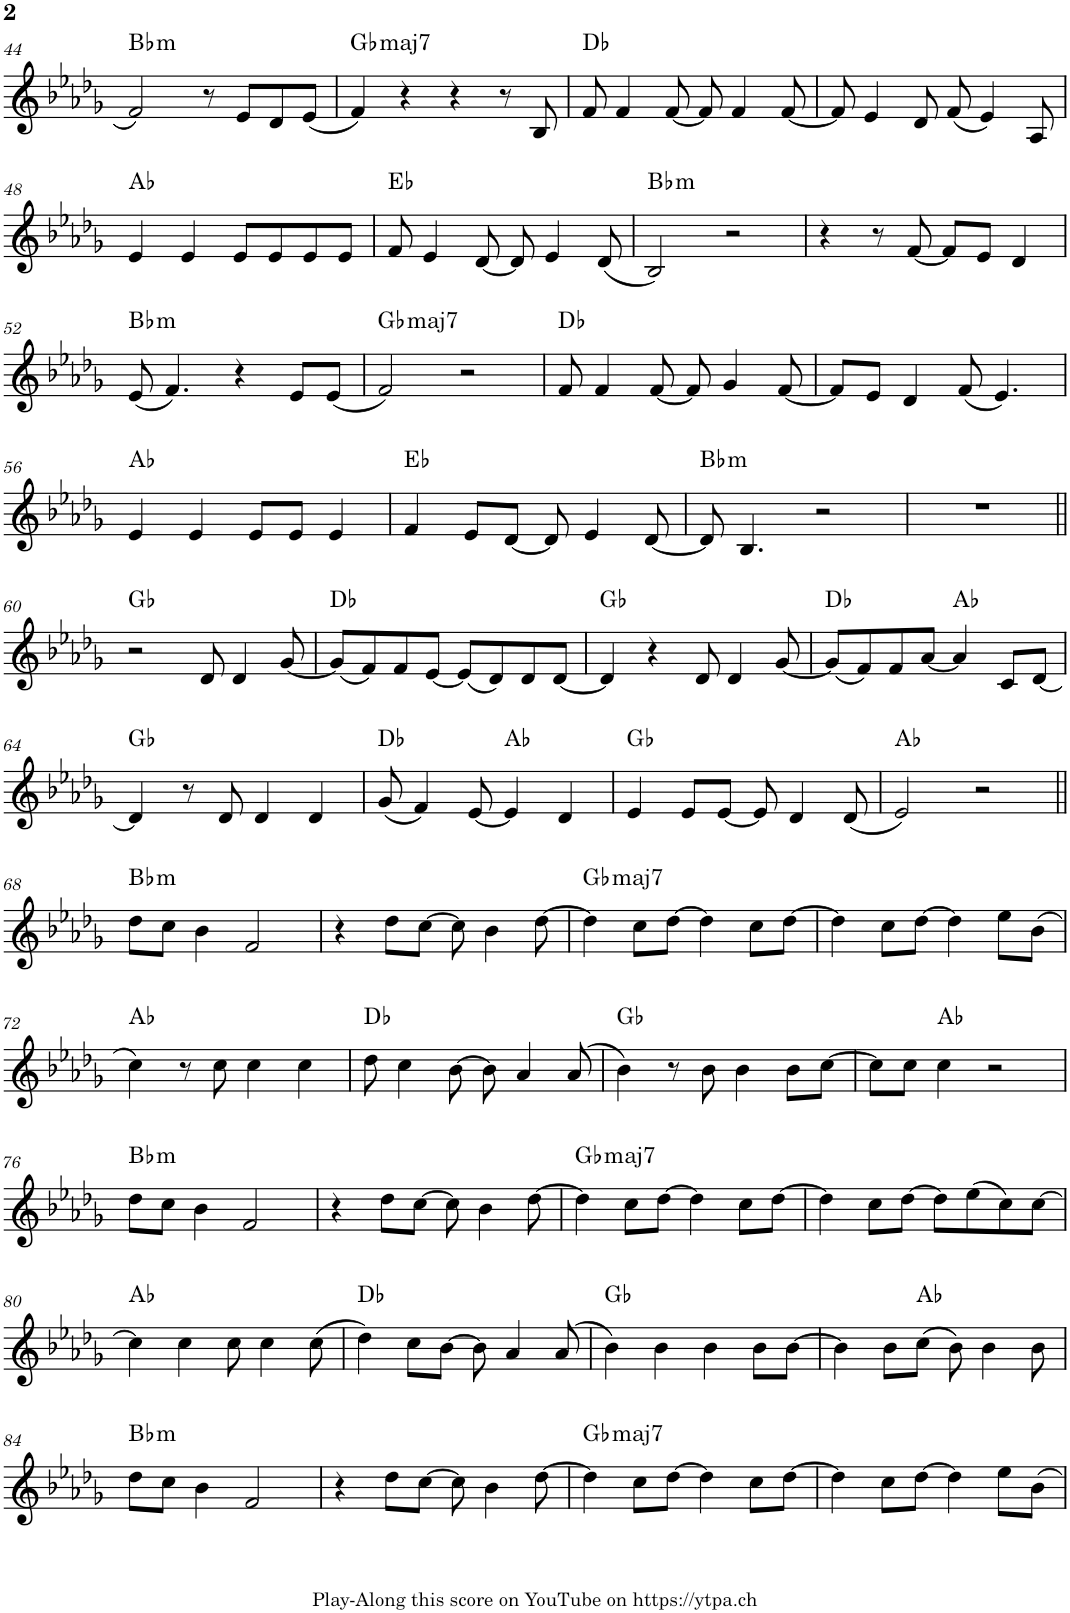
**kern	**harte
*part1	*part1
*staff1	*
*I"Piano	*
*I'Pno.	*
!!LO:PB:g=z
*clefG2	*
*k[b-e-a-d-g-]	*
*M4/4	*
=44	=44
!	!LO:H:kt=m
2f/	Bb:min
8r	.
8e-/L	.
8d-/	.
(8e-/J	.
=45	=45
!	!LO:H:kt=maj7
4f/)	Gb:maj7
4r	.
4r	.
8r	.
8B-/	.
=46	=46
8f/	Db:maj
4f/	.
[8f/	.
8f/]	.
4f/	.
[8f/	.
=47	=47
8f/]	.
4e-/	.
8d-/	.
(8f/	.
4e-/)	.
8A-/	.
!!LO:LB:g=z
=48	=48
4e-/	Ab:maj
4e-/	.
8e-/L	.
8e-/	.
8e-/	.
8e-/J	.
=49	=49
8f/	Eb:maj
4e-/	.
[8d-/	.
8d-/]	.
4e-/	.
(8d-/	.
=50	=50
!	!LO:H:kt=m
2B-/)	Bb:min
2r	.
=51	=51
4r	.
8r	.
[8f/	.
8f/L]	.
8e-/J	.
4d-/	.
!!LO:LB:g=z
=52	=52
!	!LO:H:kt=m
(8e-/	Bb:min
4.f/)	.
4r	.
8e-/L	.
(8e-/J	.
=53	=53
!	!LO:H:kt=maj7
2f/)	Gb:maj7
2r	.
=54	=54
8f/	Db:maj
4f/	.
[8f/	.
8f/]	.
4g-/	.
[8f/	.
=55	=55
8f/L]	.
8e-/J	.
4d-/	.
(8f/	.
4.e-/)	.
!!LO:LB:g=z
=56	=56
4e-/	Ab:maj
4e-/	.
8e-/L	.
8e-/J	.
4e-/	.
=57	=57
4f/	Eb:maj
8e-/L	.
[8d-/J	.
8d-/]	.
4e-/	.
[8d-/	.
=58	=58
!	!LO:H:kt=m
8d-/]	Bb:min
4.B-/	.
2r	.
=59	=59
1r	.
!!LO:LB:g=z
=60||	=60||
2r	Gb:maj
8d-/	.
4d-/	.
[8g-/	.
=61	=61
(8g-/L]	Db:maj
8f/)	.
8f/	.
[8e-/J	.
(8e-/L]	.
8d-/)	.
8d-/	.
[8d-/J	.
=62	=62
4d-/]	Gb:maj
4r	.
8d-/	.
4d-/	.
[8g-/	.
=63	=63
(8g-/L]	Db:maj
8f/)	.
8f/	.
[8a-/J	.
4a-/]	Ab:maj
8c/L	.
[8d-/J	.
!!LO:LB:g=z
=64	=64
4d-/]	Gb:maj
8r	.
8d-/	.
4d-/	.
4d-/	.
=65	=65
(8g-/	Db:maj
4f/)	.
[8e-/	.
4e-/]	Ab:maj
4d-/	.
=66	=66
4e-/	Gb:maj
8e-/L	.
[8e-/J	.
8e-/]	.
4d-/	.
(8d-/	.
=67	=67
2e-/)	Ab:maj
2r	.
!!LO:LB:g=z
=68||	=68||
!	!LO:H:kt=m
8dd-\L	Bb:min
8cc\J	.
4b-\	.
2f/	.
=69	=69
4r	.
8dd-\L	.
[8cc\J	.
8cc\]	.
4b-\	.
[8dd-\	.
=70	=70
!	!LO:H:kt=maj7
4dd-\]	Gb:maj7
8cc\L	.
[8dd-\J	.
4dd-\]	.
8cc\L	.
[8dd-\J	.
=71	=71
4dd-\]	.
8cc\L	.
[8dd-\J	.
4dd-\]	.
8ee-\L	.
(8b-\J	.
!!LO:LB:g=z
=72	=72
4cc\)	Ab:maj
8r	.
8cc\	.
4cc\	.
4cc\	.
=73	=73
8dd-\	Db:maj
4cc\	.
[8b-\	.
8b-\]	.
4a-/	.
(8a-/	.
=74	=74
4b-\)	Gb:maj
8r	.
8b-\	.
4b-\	.
8b-\L	.
[8cc\J	.
=75	=75
8cc\L]	.
8cc\J	.
4cc\	Ab:maj
2r	.
!!LO:LB:g=z
=76	=76
!	!LO:H:kt=m
8dd-\L	Bb:min
8cc\J	.
4b-\	.
2f/	.
=77	=77
4r	.
8dd-\L	.
[8cc\J	.
8cc\]	.
4b-\	.
[8dd-\	.
=78	=78
!	!LO:H:kt=maj7
4dd-\]	Gb:maj7
8cc\L	.
[8dd-\J	.
4dd-\]	.
8cc\L	.
[8dd-\J	.
=79	=79
4dd-\]	.
8cc\L	.
[8dd-\J	.
8dd-\L]	.
(8ee-\	.
8cc\)	.
[8cc\J	.
!!LO:LB:g=z
=80	=80
4cc\]	Ab:maj
4cc\	.
8cc\	.
4cc\	.
(8cc\	.
=81	=81
4dd-\)	Db:maj
8cc\L	.
[8b-\J	.
8b-\]	.
4a-/	.
(8a-/	.
=82	=82
4b-\)	Gb:maj
4b-\	.
4b-\	.
8b-\L	.
[8b-\J	.
=83	=83
4b-\]	.
8b-\L	.
(8cc\J	Ab:maj
8b-\)	.
4b-\	.
8b-\	.
!!LO:LB:g=z
=84	=84
!	!LO:H:kt=m
8dd-\L	Bb:min
8cc\J	.
4b-\	.
2f/	.
=85	=85
4r	.
8dd-\L	.
[8cc\J	.
8cc\]	.
4b-\	.
[8dd-\	.
=86	=86
!	!LO:H:kt=maj7
4dd-\]	Gb:maj7
8cc\L	.
[8dd-\J	.
4dd-\]	.
8cc\L	.
[8dd-\J	.
=87	=87
4dd-\]	.
8cc\L	.
[8dd-\J	.
4dd-\]	.
8ee-\L	.
8b-\J	.
=	=
*-	*-
